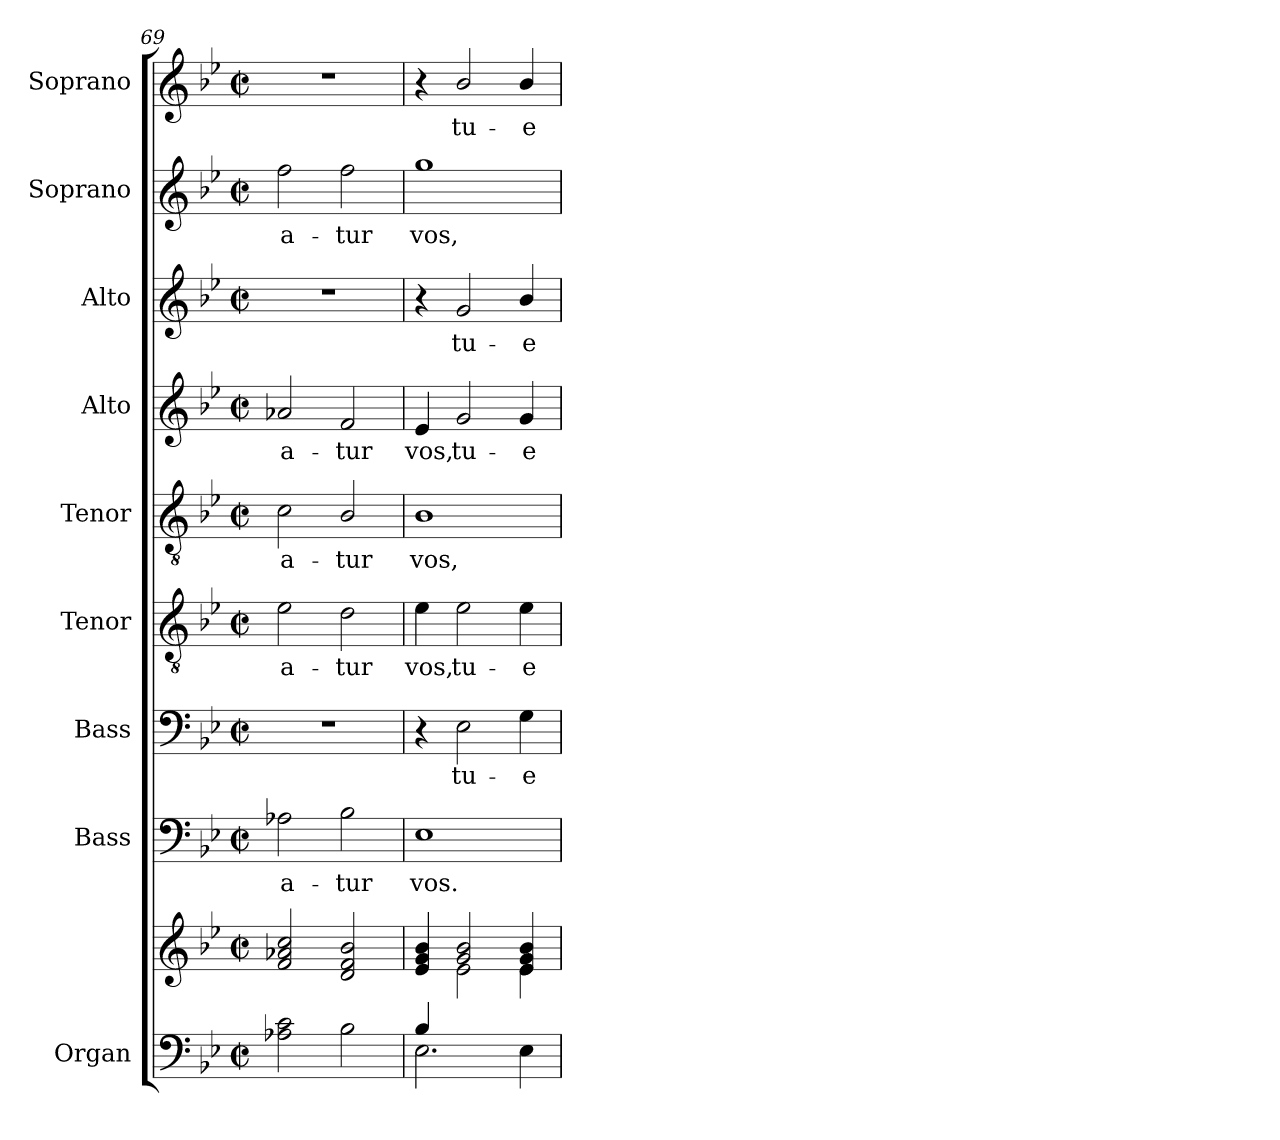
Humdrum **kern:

**kern	**kern	**kern	**text	**kern	**text	**kern	**text	**kern	**text	**kern	**text	**kern	**text	**kern	**text	**kern	**text
*part9	*part9	*part8	*part8	*part7	*part7	*part6	*part6	*part5	*part5	*part4	*part4	*part3	*part3	*part2	*part2	*part1	*part1
*staff10	*staff9	*staff8	*staff8	*staff7	*staff7	*staff6	*staff6	*staff5	*staff5	*staff4	*staff4	*staff3	*staff3	*staff2	*staff2	*staff1	*staff1
*I"Organ	*	*I"Bass	*	*I"Bass	*	*I"Tenor	*	*I"Tenor	*	*I"Alto	*	*I"Alto	*	*I"Soprano	*	*I"Soprano	*
*I'Organ.	*	*I'B.	*	*I'B.	*	*I'T.	*	*I'T.	*	*I'A.	*	*I'A.	*	*I'S.	*	*I'S.	*
*clefF4	*clefG2	*clefF4	*	*clefF4	*	*clefGv2	*	*clefGv2	*	*clefG2	*	*clefG2	*	*clefG2	*	*clefG2	*
*	*	*	*	*	*	*ITrd7c12	*	*ITrd7c12	*	*	*	*	*	*	*	*	*
*k[b-e-]	*k[b-e-]	*k[b-e-]	*	*k[b-e-]	*	*k[b-e-]	*	*k[b-e-]	*	*k[b-e-]	*	*k[b-e-]	*	*k[b-e-]	*	*k[b-e-]	*
*B-:	*B-:	*B-:	*	*B-:	*	*B-:	*	*B-:	*	*B-:	*	*B-:	*	*B-:	*	*B-:	*
*M2/2	*M2/2	*M2/2	*	*M2/2	*	*M2/2	*	*M2/2	*	*M2/2	*	*M2/2	*	*M2/2	*	*M2/2	*
*met(c|)	*met(c|)	*met(c|)	*	*met(c|)	*	*met(c|)	*	*met(c|)	*	*met(c|)	*	*met(c|)	*	*met(c|)	*	*met(c|)	*
=69	=69	=69	=69	=69	=69	=69	=69	=69	=69	=69	=69	=69	=69	=69	=69	=69	=69
!	!	!	!LO:LY:b:color=#000000	!	!	!	!	!	!	!	!	!	!	!	!	!	!
!	!	!	!	!	!	!	!LO:LY:b:color=#000000	!	!	!	!	!	!	!	!	!	!
!	!	!	!	!	!	!	!	!	!LO:LY:b:color=#000000	!	!	!	!	!	!	!	!
!	!	!	!	!	!	!	!	!	!	!	!LO:LY:b:color=#000000	!	!	!	!	!	!
!	!	!	!	!	!	!	!	!	!	!	!	!	!	!	!LO:LY:b:color=#000000	!	!
2A-Xi\ 2ci	2fi/ 2a-Xi 2cci	2A-Xi\	-a-	1r	.	2E-i\	-a-	2Ci\	-a-	2a-Xi/	-a-	1r	.	2ffi\	-a-	1r	.
!	!	!	!LO:LY:b:color=#000000	!	!	!	!	!	!	!	!	!	!	!	!	!	!
!	!	!	!	!	!	!	!LO:LY:b:color=#000000	!	!	!	!	!	!	!	!	!	!
!	!	!	!	!	!	!	!	!	!LO:LY:b:color=#000000	!	!	!	!	!	!	!	!
!	!	!	!	!	!	!	!	!	!	!	!LO:LY:b:color=#000000	!	!	!	!	!	!
!	!	!	!	!	!	!	!	!	!	!	!	!	!	!	!LO:LY:b:color=#000000	!	!
2B-i\	2di/ 2fi 2b-i	2B-i\	-tur	.	.	2Di\	-tur	2BB-i/	-tur	2fi/	-tur	.	.	2ffi\	-tur	.	.
=70	=70	=70	=70	=70	=70	=70	=70	=70	=70	=70	=70	=70	=70	=70	=70	=70	=70
*^	*^	*	*	*	*	*	*	*	*	*	*	*	*	*	*	*	*
!	!	!	!	!	!LO:LY:b:color=#000000	!	!	!	!	!	!	!	!	!	!	!	!	!	!
!	!	!	!	!	!	!	!	!	!LO:LY:b:color=#000000	!	!	!	!	!	!	!	!	!	!
!	!	!	!	!	!	!	!	!	!	!	!LO:LY:b:color=#000000	!	!	!	!	!	!	!	!
!	!	!	!	!	!	!	!	!	!	!	!	!	!LO:LY:b:color=#000000	!	!	!	!	!	!
!	!	!	!	!	!	!	!	!	!	!	!	!	!	!	!	!	!LO:LY:b:color=#000000	!	!
4B-i/	2.E-i\	4e-i/ 4gi 4b-i	4ryy	1E-i	vos.	4r	.	4E-i\	vos,	1BB-i	vos,	4e-i/	vos,	4r	.	1ggi	vos,	4r	.
!	!	!	!	!	!	!	!LO:LY:b:color=#000000	!	!	!	!	!	!	!	!	!	!	!	!
!	!	!	!	!	!	!	!	!	!LO:LY:b:color=#000000	!	!	!	!	!	!	!	!	!	!
!	!	!	!	!	!	!	!	!	!	!	!	!	!LO:LY:b:color=#000000	!	!	!	!	!	!
!	!	!	!	!	!	!	!	!	!	!	!	!	!	!	!LO:LY:b:color=#000000	!	!	!	!
!	!	!	!	!	!	!	!	!	!	!	!	!	!	!	!	!	!	!	!LO:LY:b:color=#000000
2.ryy	.	2gi/ 2b-i	2e-i\	.	.	2E-i\	tu-	2E-i\	tu-	.	.	2gi/	tu-	2gi/	tu-	.	.	2b-i/	tu-
!	!	!	!	!	!	!	!LO:LY:b:color=#000000	!	!	!	!	!	!	!	!	!	!	!	!
!	!	!	!	!	!	!	!	!	!LO:LY:b:color=#000000	!	!	!	!	!	!	!	!	!	!
!	!	!	!	!	!	!	!	!	!	!	!	!	!LO:LY:b:color=#000000	!	!	!	!	!	!
!	!	!	!	!	!	!	!	!	!	!	!	!	!	!	!LO:LY:b:color=#000000	!	!	!	!
!	!	!	!	!	!	!	!	!	!	!	!	!	!	!	!	!	!	!	!LO:LY:b:color=#000000
.	4E-i\	4e-i/ 4gi 4b-i	4e-i\	.	.	4Gi\	-e-	4E-i\	-e-	.	.	4gi/	-e-	4b-i/	-e-	.	.	4b-i/	-e-
*v	*v	*	*	*	*	*	*	*	*	*	*	*	*	*	*	*	*	*	*
*	*v	*v	*	*	*	*	*	*	*	*	*	*	*	*	*	*	*	*
=	=	=	=	=	=	=	=	=	=	=	=	=	=	=	=	=	=
*-	*-	*-	*-	*-	*-	*-	*-	*-	*-	*-	*-	*-	*-	*-	*-	*-	*-
